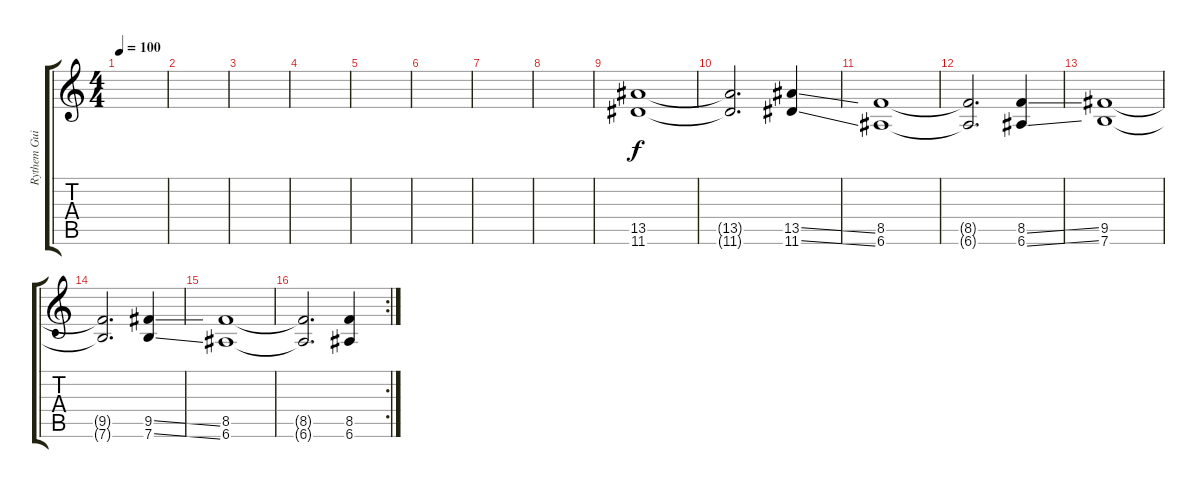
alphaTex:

\track ("Rythem Guitar (Overdriven)" "Rythem Gui") {instrument overdrivenguitar}
\staff {score tabs}
\tuning (E4 B3 G3 D3 A2 E2) {hide}
\ts (4 4)
\tempo 100
\clef g2
\ks c
|
|
|
|
|
|
|
|
(13.5 11.6).1 |
(13.5{t} 11.6{t}).2{d} (13.5{ss} 11.6{ss}).4 |
(8.5 6.6).1 |
(8.5{t} 6.6{t}).2{d} (8.5{ss} 6.6{ss}).4 |
(9.5 7.6).1 |
(9.5{t} 7.6{t}).2{d} (9.5{ss} 7.6{ss}).4 |
(8.5 6.6).1 |
\rc 2
(8.5{t} 6.6{t}).2{d} (8.5{ss} 6.6{ss}).4
